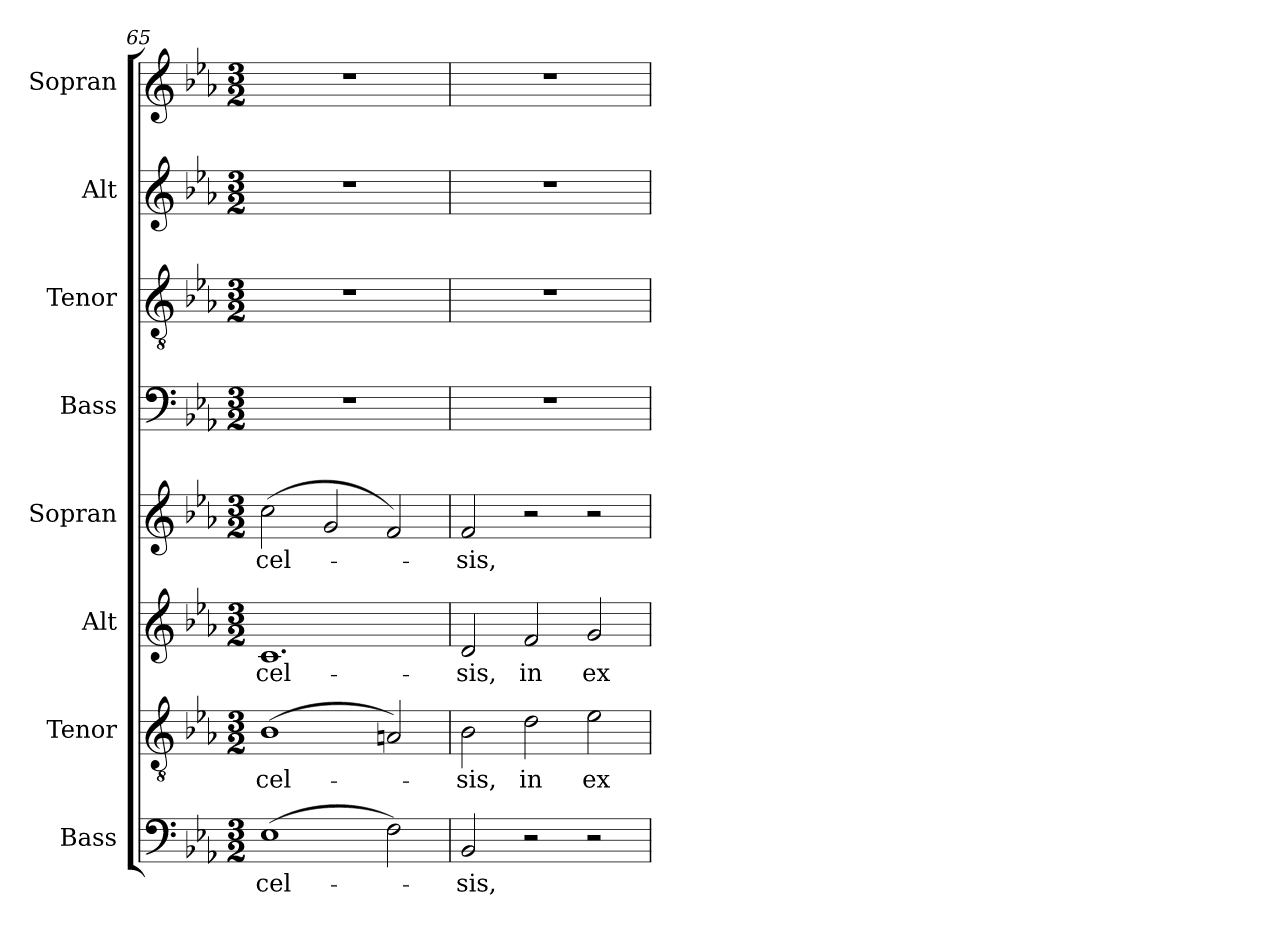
**kern	**text	**kern	**text	**kern	**text	**kern	**text	**kern	**kern	**kern	**kern
*part8	*part8	*part7	*part7	*part6	*part6	*part5	*part5	*part4	*part3	*part2	*part1
*staff8	*staff8	*staff7	*staff7	*staff6	*staff6	*staff5	*staff5	*staff4	*staff3	*staff2	*staff1
*I"Bass	*	*I"Tenor	*	*I"Alt	*	*I"Sopran	*	*I"Bass	*I"Tenor	*I"Alt	*I"Sopran
*I'B.	*	*I'T.	*	*I'A.	*	*I'S.	*	*I'B.	*I'T.	*I'A.	*I'S.
*clefF4	*	*clefGv2	*	*clefG2	*	*clefG2	*	*clefF4	*clefGv2	*clefG2	*clefG2
*k[b-e-a-]	*	*k[b-e-a-]	*	*k[b-e-a-]	*	*k[b-e-a-]	*	*k[b-e-a-]	*k[b-e-a-]	*k[b-e-a-]	*k[b-e-a-]
*E-:	*	*E-:	*	*E-:	*	*E-:	*	*E-:	*E-:	*E-:	*E-:
*M3/2	*	*M3/2	*	*M3/2	*	*M3/2	*	*M3/2	*M3/2	*M3/2	*M3/2
=65	=65	=65	=65	=65	=65	=65	=65	=65	=65	=65	=65
!	!LO:LY:b	!	!LO:LY:b	!	!LO:LY:b	!	!LO:LY:b	!	!	!	!
(>1E-	-cel-	(>1B-	-cel-	1.c	-cel-	(>2cc\	-cel-	1.r	1.r	1.r	1.r
.	.	.	.	.	.	2g/	.	.	.	.	.
2F\)	.	2An/)	.	.	.	2f/)	.	.	.	.	.
=66	=66	=66	=66	=66	=66	=66	=66	=66	=66	=66	=66
!	!LO:LY:b	!	!LO:LY:b	!	!LO:LY:b	!	!LO:LY:b	!	!	!	!
2BB-/	-sis,	2B-\	-sis,	2d/	-sis,	2f/	-sis,	1.r	1.r	1.r	1.r
!	!	!	!LO:LY:b	!	!LO:LY:b	!	!	!	!	!	!
2r	.	2d\	in	2f/	in	2r	.	.	.	.	.
!	!	!	!LO:LY:b	!	!LO:LY:b	!	!	!	!	!	!
2r	.	2e-\	ex-	2g/	ex-	2r	.	.	.	.	.
=	=	=	=	=	=	=	=	=	=	=	=
*-	*-	*-	*-	*-	*-	*-	*-	*-	*-	*-	*-
